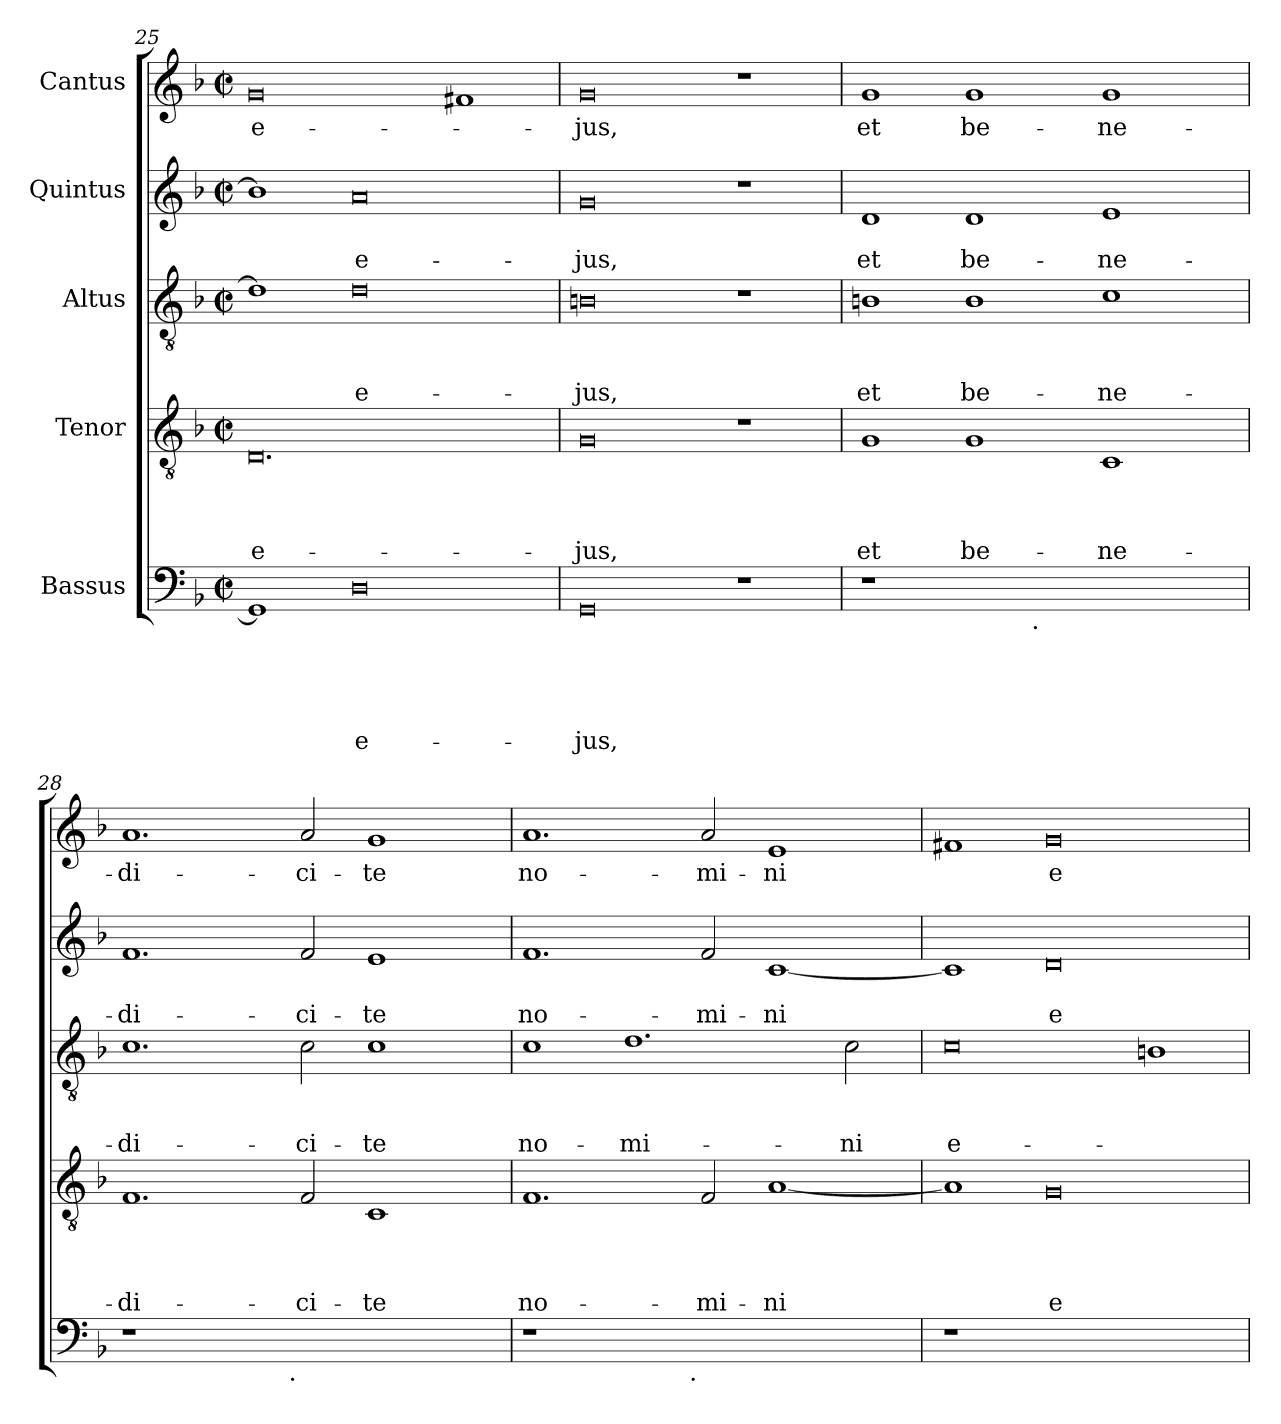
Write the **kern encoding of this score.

**kern	**text	**text	**text	**text	**text	**kern	**text	**text	**text	**text	**kern	**text	**text	**text	**kern	**text	**text	**kern	**text
*part5	*part5	*part5	*part5	*part5	*part5	*part4	*part4	*part4	*part4	*part4	*part3	*part3	*part3	*part3	*part2	*part2	*part2	*part1	*part1
*staff5	*staff5	*staff5	*staff5	*staff5	*staff5	*staff4	*staff4	*staff4	*staff4	*staff4	*staff3	*staff3	*staff3	*staff3	*staff2	*staff2	*staff2	*staff1	*staff1
*I"Bassus	*	*	*	*	*	*I"Tenor	*	*	*	*	*I"Altus	*	*	*	*I"Quintus	*	*	*I"Cantus	*
!!LO:PB:g=z
*clefF4	*	*	*	*	*	*clefGv2	*	*	*	*	*clefGv2	*	*	*	*clefG2	*	*	*clefG2	*
*k[b-]	*	*	*	*	*	*k[b-]	*	*	*	*	*k[b-]	*	*	*	*k[b-]	*	*	*k[b-]	*
*F:	*	*	*	*	*	*F:	*	*	*	*	*F:	*	*	*	*F:	*	*	*F:	*
*M2/2	*	*	*	*	*	*M2/2	*	*	*	*	*M2/2	*	*	*	*M2/2	*	*	*M2/2	*
*met(c|)	*	*	*	*	*	*met(c|)	*	*	*	*	*met(c|)	*	*	*	*met(c|)	*	*	*met(c|)	*
=25	=25	=25	=25	=25	=25	=25	=25	=25	=25	=25	=25	=25	=25	=25	=25	=25	=25	=25	=25
!	!	!	!	!	!	!	!	!	!	!LO:LY:b:rj	!	!	!	!	!	!	!	!	!LO:LY:b:rj
1GG]	.	.	.	.	.	0.D	.	.	.	e-	1d]	.	.	.	1b-]	.	.	0g	e-
!	!	!	!	!	!LO:LY:b:rj	!	!	!	!	!	!	!	!	!LO:LY:b:rj	!	!	!LO:LY:b:rj	!	!
0D	.	.	.	.	e-	.	.	.	.	.	0d	.	.	e-	0a	.	e-	.	.
.	.	.	.	.	.	.	.	.	.	.	.	.	.	.	.	.	.	1f#X	.
=26	=26	=26	=26	=26	=26	=26	=26	=26	=26	=26	=26	=26	=26	=26	=26	=26	=26	=26	=26
!	!	!	!	!	!LO:LY:b	!	!	!	!	!LO:LY:b	!	!	!	!LO:LY:b	!	!	!LO:LY:b	!	!LO:LY:b
0GG	.	.	.	.	-jus,	0G	.	.	.	-jus,	0Bn	.	.	-jus,	0g	.	-jus,	0g	-jus,
1r	.	.	.	.	.	1r	.	.	.	.	1r	.	.	.	1r	.	.	1r	.
=27	=27	=27	=27	=27	=27	=27	=27	=27	=27	=27	=27	=27	=27	=27	=27	=27	=27	=27	=27
!	!	!	!	!	!	!	!	!	!	!LO:LY:b	!	!	!	!LO:LY:b	!	!	!LO:LY:b	!	!LO:LY:b
1r	.	.	.	.	.	1G	.	.	.	et	1Bn	.	.	et	1d	.	et	1g	et
!	!	!	!	!	!	!	!	!	!	!LO:LY:b	!	!	!	!LO:LY:b	!	!	!LO:LY:b	!	!LO:LY:b
4...ryy	.	.	.	.	.	1G	.	.	.	be-	1B	.	.	be-	1d	.	be-	1g	be-
!LO:TX:b:t=.	!	!	!	!	!	!	!	!	!	!	!	!	!	!	!	!	!	!	!
1ryy	.	.	.	.	.	.	.	.	.	.	.	.	.	.	.	.	.	.	.
!	!	!	!	!	!	!	!	!	!	!LO:LY:b	!	!	!	!LO:LY:b	!	!	!LO:LY:b	!	!LO:LY:b
.	.	.	.	.	.	1C	.	.	.	-ne-	1c	.	.	-ne-	1e	.	-ne-	1g	-ne-
2ryy	.	.	.	.	.	.	.	.	.	.	.	.	.	.	.	.	.	.	.
32ryy	.	.	.	.	.	.	.	.	.	.	.	.	.	.	.	.	.	.	.
=28	=28	=28	=28	=28	=28	=28	=28	=28	=28	=28	=28	=28	=28	=28	=28	=28	=28	=28	=28
!	!	!	!	!	!	!	!	!	!	!LO:LY:b	!	!	!	!LO:LY:b	!	!	!LO:LY:b	!	!LO:LY:b
1r	.	.	.	.	.	1.F	.	.	.	-di-	1.c	.	.	-di-	1.f	.	-di-	1.a	-di-
4...ryy	.	.	.	.	.	.	.	.	.	.	.	.	.	.	.	.	.	.	.
!LO:TX:b:t=.	!	!	!	!	!	!	!	!	!	!	!	!	!	!	!	!	!	!	!
1ryy	.	.	.	.	.	.	.	.	.	.	.	.	.	.	.	.	.	.	.
!	!	!	!	!	!	!	!	!	!	!LO:LY:b	!	!	!	!LO:LY:b	!	!	!LO:LY:b	!	!LO:LY:b
.	.	.	.	.	.	2F/	.	.	.	-ci-	2c\	.	.	-ci-	2f/	.	-ci-	2a/	-ci-
!	!	!	!	!	!	!	!	!	!	!LO:LY:b	!	!	!	!LO:LY:b	!	!	!LO:LY:b	!	!LO:LY:b
.	.	.	.	.	.	1C	.	.	.	-te	1c	.	.	-te	1e	.	-te	1g	-te
2ryy	.	.	.	.	.	.	.	.	.	.	.	.	.	.	.	.	.	.	.
32ryy	.	.	.	.	.	.	.	.	.	.	.	.	.	.	.	.	.	.	.
=29	=29	=29	=29	=29	=29	=29	=29	=29	=29	=29	=29	=29	=29	=29	=29	=29	=29	=29	=29
!	!	!	!	!	!	!	!	!	!	!LO:LY:b	!	!	!	!LO:LY:b	!	!	!LO:LY:b	!	!LO:LY:b
1r	.	.	.	.	.	1.F	.	.	.	no-	1c	.	.	no-	1.f	.	no-	1.a	no-
!	!	!	!	!	!	!	!	!	!	!	!	!	!	!LO:LY:b	!	!	!	!	!
4...ryy	.	.	.	.	.	.	.	.	.	.	1.d	.	.	-mi-	.	.	.	.	.
!LO:TX:b:t=.	!	!	!	!	!	!	!	!	!	!	!	!	!	!	!	!	!	!	!
1ryy	.	.	.	.	.	.	.	.	.	.	.	.	.	.	.	.	.	.	.
!	!	!	!	!	!	!	!	!	!	!LO:LY:b	!	!	!	!	!	!	!LO:LY:b	!	!LO:LY:b
.	.	.	.	.	.	2F/	.	.	.	-mi-	.	.	.	.	2f/	.	-mi-	2a/	-mi-
!	!	!	!	!	!	!	!	!	!	!LO:LY:b	!	!	!	!	!	!	!LO:LY:b	!	!LO:LY:b
.	.	.	.	.	.	[<1A	.	.	.	-ni	.	.	.	.	[<1c	.	-ni	1e	-ni
2ryy	.	.	.	.	.	.	.	.	.	.	.	.	.	.	.	.	.	.	.
!	!	!	!	!	!	!	!	!	!	!	!	!	!	!LO:LY:b	!	!	!	!	!
.	.	.	.	.	.	.	.	.	.	.	2c\	.	.	-ni	.	.	.	.	.
32ryy	.	.	.	.	.	.	.	.	.	.	.	.	.	.	.	.	.	.	.
=30	=30	=30	=30	=30	=30	=30	=30	=30	=30	=30	=30	=30	=30	=30	=30	=30	=30	=30	=30
!	!	!	!	!	!	!	!	!	!	!	!	!	!	!LO:LY:b:rj	!	!	!	!	!
1r	.	.	.	.	.	1A]	.	.	.	.	0c	.	.	e-	1c]	.	.	1f#X	.
!	!	!	!	!	!	!	!	!	!	!LO:LY:b:rj	!	!	!	!	!	!	!LO:LY:b:rj	!	!LO:LY:b:rj
0ryy	.	.	.	.	.	0G	.	.	.	e-	.	.	.	.	0d	.	e-	0g	e-
.	.	.	.	.	.	.	.	.	.	.	1Bn	.	.	.	.	.	.	.	.
=	=	=	=	=	=	=	=	=	=	=	=	=	=	=	=	=	=	=	=
*-	*-	*-	*-	*-	*-	*-	*-	*-	*-	*-	*-	*-	*-	*-	*-	*-	*-	*-	*-
